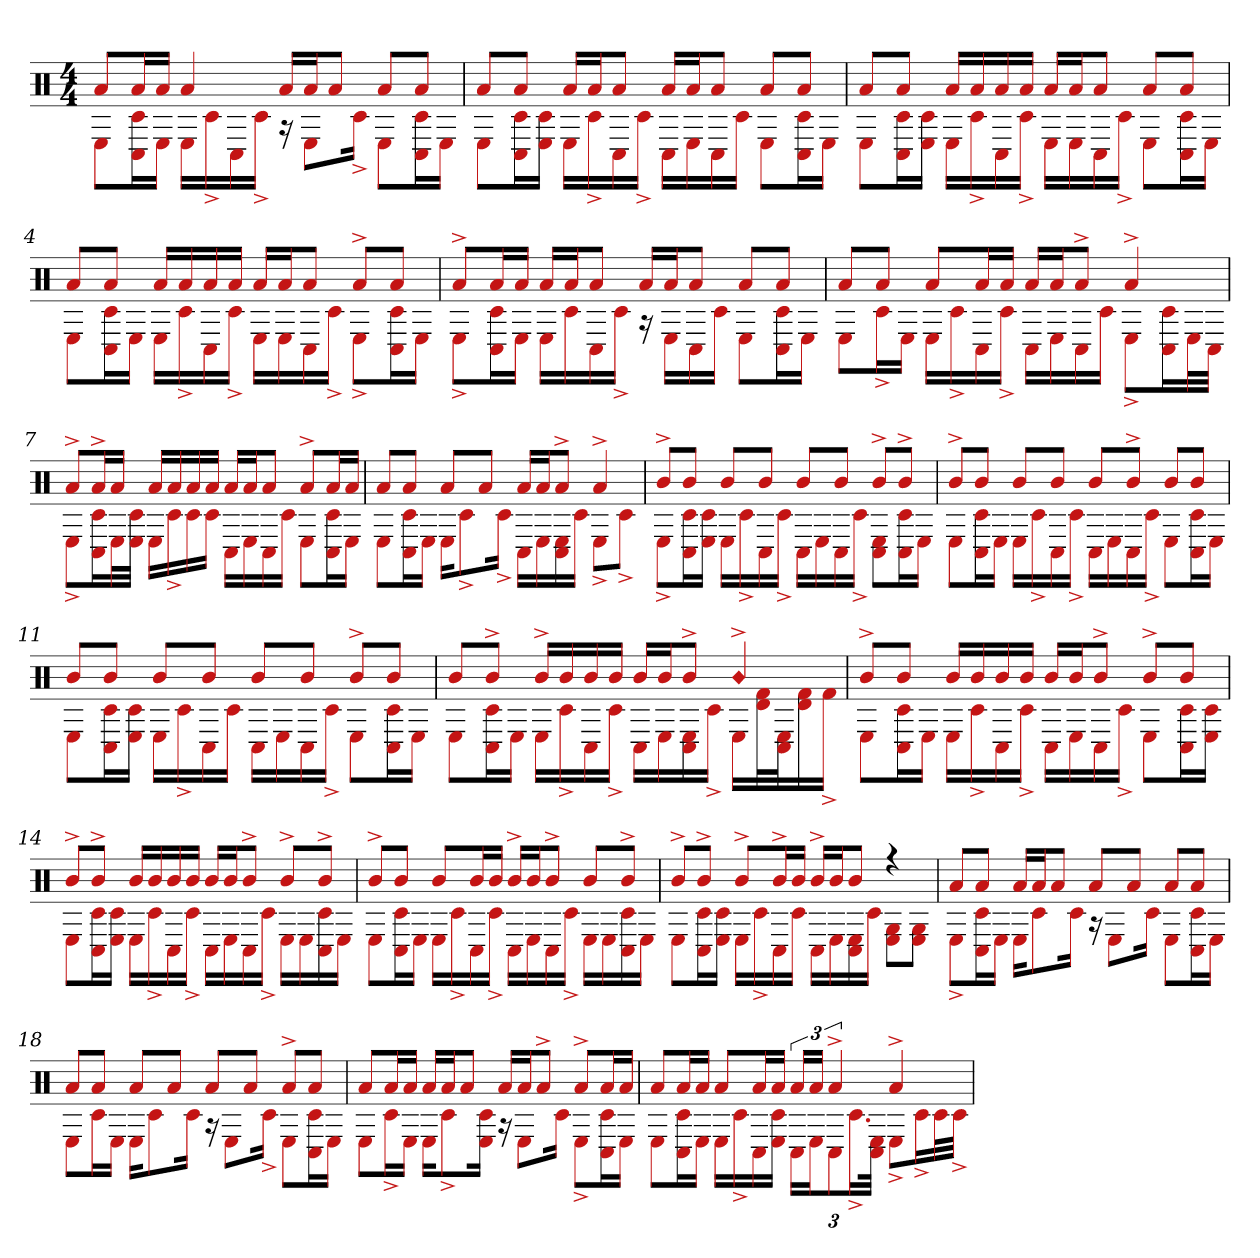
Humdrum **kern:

**kern
*part1
*staff1
*clefX
*k[]
*M4/4
=1
*^
8aL	8EL
16aL	16C# 16c#L
16aJJ	16EJJ
4a	16ELL
.	16c#^
.	16C#
.	16c#^JJ
16aLL	16r
16aJ	8EL
8aJ	.
.	16c#^Jk
8aL	8EL
8aJ	16C# 16c#L
.	16EJJ
=2	=2
8aL	8EL
8aJ	16C# 16c#L
.	16E 16c#JJ
16aLL	16ELL
16aJ	16c#^
8aJ	16C#
.	16c#^JJ
16aLL	16C#LL
16aJ	16E
8aJ	16C#
.	16c#JJ
8aL	8EL
8aJ	16C# 16c#L
.	16EJJ
=3	=3
8aL	8EL
8aJ	16C# 16c#L
.	16E 16c#JJ
16aLL	16ELL
16a	16c#^
16a	16C#
16aJJ	16c#^JJ
16aLL	16ELL
16aJ	16E
8aJ	16C#
.	16c#^JJ
8aL	8EL
8aJ	16C# 16c#L
.	16EJJ
=4	=4
8aL	8EL
8aJ	16C# 16c#L
.	16EJJ
16aLL	16ELL
16a	16c#^
16a	16C#
16aJJ	16c#^JJ
16aLL	16ELL
16aJ	16E
8aJ	16C#
.	16c#^JJ
8a^L	8E^L
8aJ	16c# 16C#L
.	16EJJ
=5	=5
8a^L	8E^L
16aL	16c# 16C#L
16aJJ	16EJJ
16aLL	16ELL
16aJ	16c#
8aJ	16C#
.	16c#^JJ
16aLL	16r
16aJ	16ELL
8aJ	16C#
.	16c#JJ
8aL	8EL
8aJ	16C# 16c#L
.	16EJJ
=6	=6
8aL	8EL
8aJ	16c#^L
.	16EJJ
8aL	16ELL
.	16c#^
16aL	16C#
16aJJ	16c#^JJ
16aLL	16C#LL
16aJ	16E
8a^J	16C#
.	16c#JJ
4a^	8E^L
.	16C# 16c#L
.	32EL
.	32C#JJJ
=7	=7
8a^L	8E^L
16a^L	16c# 16C#L
16aJJ	32EL
.	32c# 32EJJJ
16aLL	16ELL
16a	16c#^
16a	16c#
16aJJ	16c#JJ
16aLL	16C#LL
16aJ	16E
8aJ	16C#
.	16c#JJ
8a^L	8EL
16aL	16C# 16c#L
16aJJ	16EJJ
=8	=8
8aL	8EL
8aJ	16C# 16c#L
.	16EJJ
8aL	16EKL
.	8c#^
8aJ	.
.	16c#^Jk
16aLL	16C#LL
16aJ	16E
8a^J	16E 16C#
.	16c#JJ
4a^	8E^L
.	8c#^J
=9	=9
8b^L	8E^L
8bJ	16c# 16C#L
.	16E 16c#JJ
8bL	16ELL
.	16c#^
8bJ	16C#
.	16c#^JJ
8bL	16C#LL
.	16E
8bJ	16C#
.	16c#^JJ
8b^L	8C# 8EL
8b^J	16c# 16C#L
.	16EJJ
=10	=10
8b^L	8EL
8bJ	16c# 16C#L
.	16EJJ
8bL	16ELL
.	16c#^
8bJ	16C#
.	16c#^JJ
8bL	16C#LL
.	16E
8b^J	16C#
.	16c#^JJ
8bL	8EL
8bJ	16C# 16c#L
.	16EJJ
=11	=11
8bL	8EL
8bJ	16C# 16c#L
.	16E 16c#JJ
8bL	16ELL
.	16c#^
8bJ	16C#
.	16c#JJ
8bL	16C#LL
.	16E
8bJ	16C#
.	16c#^JJ
8b^L	8EL
8bJ	16C# 16c#L
.	16EJJ
=12	=12
8bL	8EL
8b^J	16c# 16C#L
.	16EJJ
16b^LL	16ELL
16b	16c#^
16b	16C#
16bJJ	16c#^JJ
16bLL	16C#LL
16bJ	16E
8b^J	16C# 16E
.	16c#^JJ
!LO:N:head=diamond	!
4b^	16ELL
.	32d 32f#L
.	32C# 32EJ
.	16f# 16d
.	16f#^JJ
=13	=13
8b^L	8EL
8bJ	16C# 16c#L
.	16EJJ
16bLL	16ELL
16b	16c#^
16b	16C#
16bJJ	16c#^JJ
16bLL	16C#LL
16bJ	16E
8b^J	16C#
.	16c#^JJ
8b^L	8EL
8bJ	16C# 16c#L
.	16E 16c#JJ
=14	=14
8b^L	8EL
8b^J	16C# 16c#L
.	16E 16c#JJ
16bLL	16ELL
16b	16c#^
16b	16C#
16bJJ	16c#^JJ
16bLL	16C#LL
16bJ	16E
8b^J	16C#
.	16c#^JJ
8b^L	16ELL
.	16E
8b^J	16C# 16c#
.	16EJJ
=15	=15
8b^L	8EL
8bJ	16c# 16C#L
.	16EJJ
8bL	16ELL
.	16c#^
16bL	16C#
16bJJ	16c#^JJ
16b^LL	16C#LL
16bJ	16E
8b^J	16C#
.	16c#^JJ
8bL	16ELL
.	16E
8b^J	16C# 16c#
.	16EJJ
=16	=16
8b^L	8EL
8b^J	16c# 16C#L
.	16E 16c#JJ
8b^L	16ELL
.	16c#^
16b^L	16C#
16bJJ	16c#JJ
16b^LL	16C#LL
16bJ	16E
8bJ	16E 16C#
.	16c#JJ
4r	8E 8GL
.	8E 8GJ
=17	=17
8aL	8E^L
8aJ	16c# 16C#L
.	16EJJ
16aLL	16EKL
16aJ	8c#
8aJ	.
.	16c#Jk
8aL	16r
.	8EL
8aJ	.
.	16c#Jk
8aL	8EL
8aJ	16C# 16c#L
.	16EJJ
=18	=18
8aL	8EL
8aJ	16c#L
.	16EJJ
8aL	16EKL
.	8c#
8aJ	.
.	16c#Jk
8aL	16r
.	8EL
8aJ	.
.	16c#^Jk
8a^L	8EL
8aJ	16C# 16c#L
.	16EJJ
=19	=19
8aL	8EL
16aL	16c#^L
16aJJ	16EJJ
16aLL	16EKL
16aJ	8c#^
8aJ	.
.	16c# 16EJk
16aLL	16r
16aJ	8EL
8a^J	.
.	16c#Jk
8a^L	8E^L
16aL	16C# 16c#L
16aJJ	16EJJ
=20	=20
8aL	8EL
16aL	16C# 16c#L
16aJJ	16EJJ
8aL	16ELL
.	16c#^
16aL	16C#
16aJJ	16E 16c#JJ
24aLL	24C#LL
24aJJ	24EJ
6a^	12C#
.	24.c#^L
.	48C# 48EJJk
4a^	8E^L
.	16c#^L
.	32c#L
.	32c#^JJJ
*v	*v
=
*-
